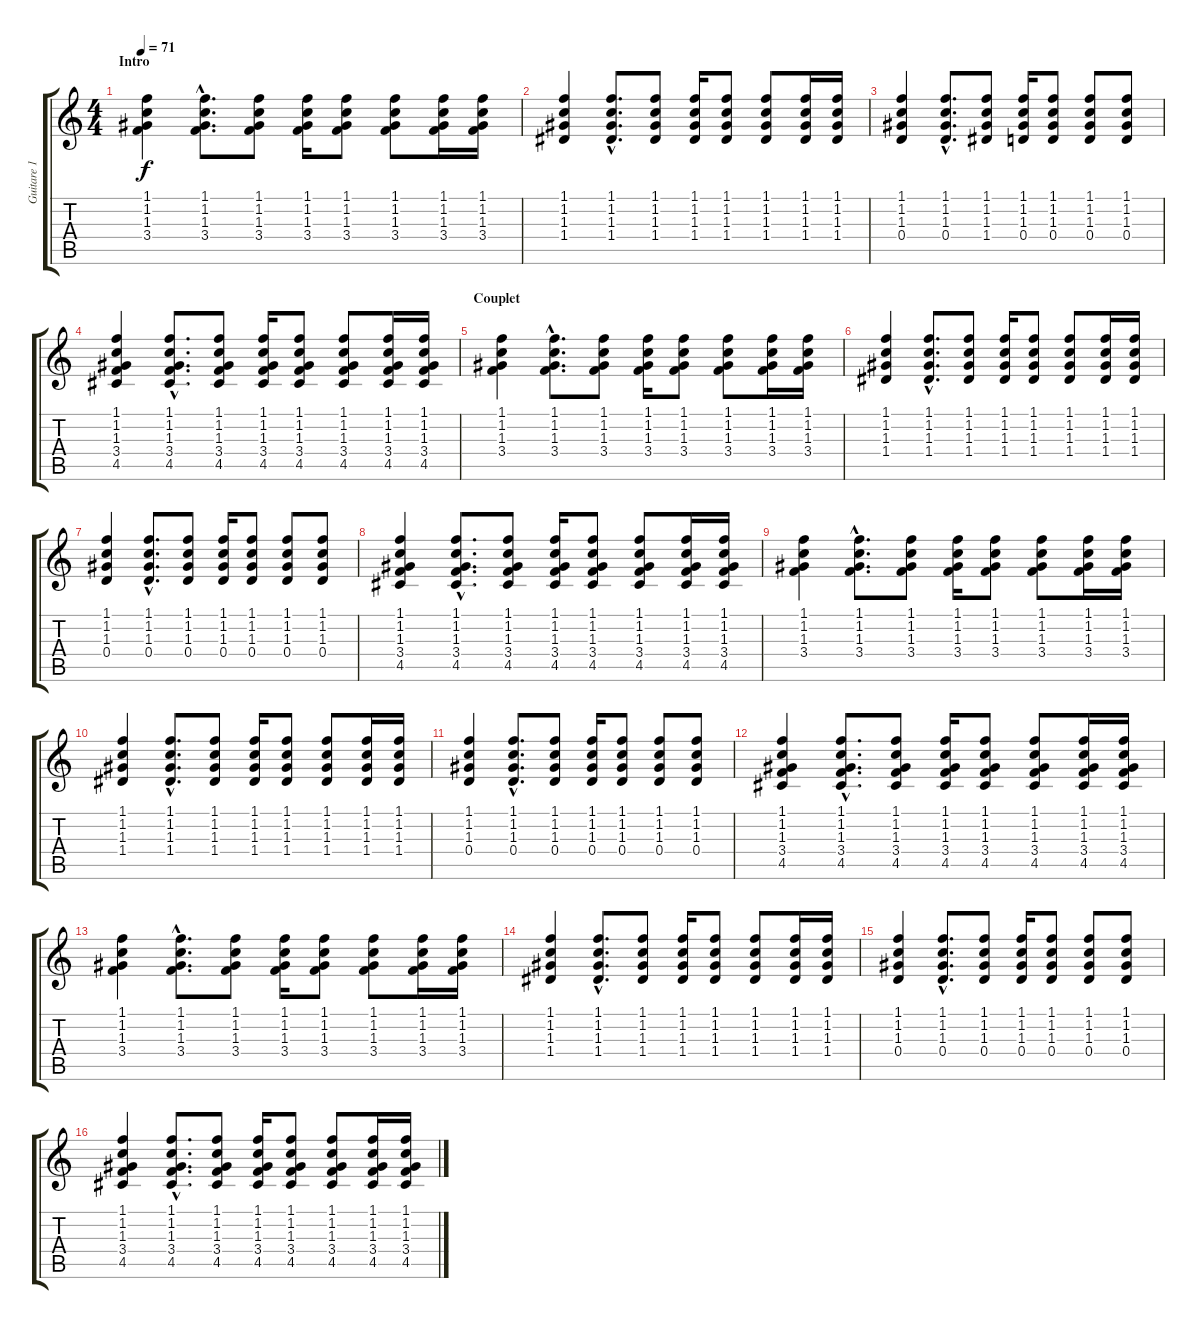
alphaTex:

\track ("Guitare 1 (Acoustique)" "Guitare 1 ") {instrument acousticguitarnylon}
\staff {score tabs}
\tuning (E4 B3 G3 D3 A2 E2) {hide}
\ts (4 4)
\section ("" "Intro")
\tempo 71
\clef g2
\ks c
(1.1 1.2 1.3 3.4).4{dy f instrument acousticguitarnylon} (1.1{hac} 1.2{hac} 1.3{hac} 3.4{hac}).8{d} (1.1 1.2 1.3 3.4).8 (1.1 1.2 1.3 3.4).16 (1.1 1.2 1.3 3.4).8 (1.1 1.2 1.3 3.4).8 (1.1 1.2 1.3 3.4).16 (1.1 1.2 1.3 3.4).16 |
(1.1 1.2 1.3 1.4).4 (1.1{hac} 1.2{hac} 1.3{hac} 1.4{hac}).8{d} (1.1 1.2 1.3 1.4).8 (1.1 1.2 1.3 1.4).16 (1.1 1.2 1.3 1.4).8 (1.1 1.2 1.3 1.4).8 (1.1 1.2 1.3 1.4).16 (1.1 1.2 1.3 1.4).16 |
(1.1 1.2 1.3 0.4).4 (1.1{hac} 1.2{hac} 1.3{hac} 0.4{hac}).8{d} (1.1 1.2 1.3 1.4).8 (1.1 1.2 1.3 0.4).16 (1.1 1.2 1.3 0.4).8 (1.1 1.2 1.3 0.4).8 (1.1 1.2 1.3 0.4).8 |
(1.1 1.2 1.3 3.4 4.5).4 (1.1{hac} 1.2{hac} 1.3{hac} 3.4{hac} 4.5{hac}).8{d} (1.1 1.2 1.3 3.4 4.5).8 (1.1 1.2 1.3 3.4 4.5).16 (1.1 1.2 1.3 3.4 4.5).8 (1.1 1.2 1.3 3.4 4.5).8 (1.1 1.2 1.3 3.4 4.5).16 (1.1 1.2 1.3 3.4 4.5).16 |
\section ("" "Couplet")
(1.1 1.2 1.3 3.4).4 (1.1{hac} 1.2{hac} 1.3{hac} 3.4{hac}).8{d} (1.1 1.2 1.3 3.4).8 (1.1 1.2 1.3 3.4).16 (1.1 1.2 1.3 3.4).8 (1.1 1.2 1.3 3.4).8 (1.1 1.2 1.3 3.4).16 (1.1 1.2 1.3 3.4).16 |
(1.1 1.2 1.3 1.4).4 (1.1{hac} 1.2{hac} 1.3{hac} 1.4{hac}).8{d} (1.1 1.2 1.3 1.4).8 (1.1 1.2 1.3 1.4).16 (1.1 1.2 1.3 1.4).8 (1.1 1.2 1.3 1.4).8 (1.1 1.2 1.3 1.4).16 (1.1 1.2 1.3 1.4).16 |
(1.1 1.2 1.3 0.4).4 (1.1{hac} 1.2{hac} 1.3{hac} 0.4{hac}).8{d} (1.1 1.2 1.3 0.4).8 (1.1 1.2 1.3 0.4).16 (1.1 1.2 1.3 0.4).8 (1.1 1.2 1.3 0.4).8 (1.1 1.2 1.3 0.4).8 |
(1.1 1.2 1.3 3.4 4.5).4 (1.1{hac} 1.2{hac} 1.3{hac} 3.4{hac} 4.5{hac}).8{d} (1.1 1.2 1.3 3.4 4.5).8 (1.1 1.2 1.3 3.4 4.5).16 (1.1 1.2 1.3 3.4 4.5).8 (1.1 1.2 1.3 3.4 4.5).8 (1.1 1.2 1.3 3.4 4.5).16 (1.1 1.2 1.3 3.4 4.5).16 |
(1.1 1.2 1.3 3.4).4 (1.1{hac} 1.2{hac} 1.3{hac} 3.4{hac}).8{d} (1.1 1.2 1.3 3.4).8 (1.1 1.2 1.3 3.4).16 (1.1 1.2 1.3 3.4).8 (1.1 1.2 1.3 3.4).8 (1.1 1.2 1.3 3.4).16 (1.1 1.2 1.3 3.4).16 |
(1.1 1.2 1.3 1.4).4 (1.1{hac} 1.2{hac} 1.3{hac} 1.4{hac}).8{d} (1.1 1.2 1.3 1.4).8 (1.1 1.2 1.3 1.4).16 (1.1 1.2 1.3 1.4).8 (1.1 1.2 1.3 1.4).8 (1.1 1.2 1.3 1.4).16 (1.1 1.2 1.3 1.4).16 |
(1.1 1.2 1.3 0.4).4 (1.1{hac} 1.2{hac} 1.3{hac} 0.4{hac}).8{d} (1.1 1.2 1.3 0.4).8 (1.1 1.2 1.3 0.4).16 (1.1 1.2 1.3 0.4).8 (1.1 1.2 1.3 0.4).8 (1.1 1.2 1.3 0.4).8 |
(1.1 1.2 1.3 3.4 4.5).4 (1.1{hac} 1.2{hac} 1.3{hac} 3.4{hac} 4.5{hac}).8{d} (1.1 1.2 1.3 3.4 4.5).8 (1.1 1.2 1.3 3.4 4.5).16 (1.1 1.2 1.3 3.4 4.5).8 (1.1 1.2 1.3 3.4 4.5).8 (1.1 1.2 1.3 3.4 4.5).16 (1.1 1.2 1.3 3.4 4.5).16 |
(1.1 1.2 1.3 3.4).4 (1.1{hac} 1.2{hac} 1.3{hac} 3.4{hac}).8{d} (1.1 1.2 1.3 3.4).8 (1.1 1.2 1.3 3.4).16 (1.1 1.2 1.3 3.4).8 (1.1 1.2 1.3 3.4).8 (1.1 1.2 1.3 3.4).16 (1.1 1.2 1.3 3.4).16 |
(1.1 1.2 1.3 1.4).4 (1.1{hac} 1.2{hac} 1.3{hac} 1.4{hac}).8{d} (1.1 1.2 1.3 1.4).8 (1.1 1.2 1.3 1.4).16 (1.1 1.2 1.3 1.4).8 (1.1 1.2 1.3 1.4).8 (1.1 1.2 1.3 1.4).16 (1.1 1.2 1.3 1.4).16 |
(1.1 1.2 1.3 0.4).4 (1.1{hac} 1.2{hac} 1.3{hac} 0.4{hac}).8{d} (1.1 1.2 1.3 0.4).8 (1.1 1.2 1.3 0.4).16 (1.1 1.2 1.3 0.4).8 (1.1 1.2 1.3 0.4).8 (1.1 1.2 1.3 0.4).8 |
(1.1 1.2 1.3 3.4 4.5).4 (1.1{hac} 1.2{hac} 1.3{hac} 3.4{hac} 4.5{hac}).8{d} (1.1 1.2 1.3 3.4 4.5).8 (1.1 1.2 1.3 3.4 4.5).16 (1.1 1.2 1.3 3.4 4.5).8 (1.1 1.2 1.3 3.4 4.5).8 (1.1 1.2 1.3 3.4 4.5).16 (1.1 1.2 1.3 3.4 4.5).16
